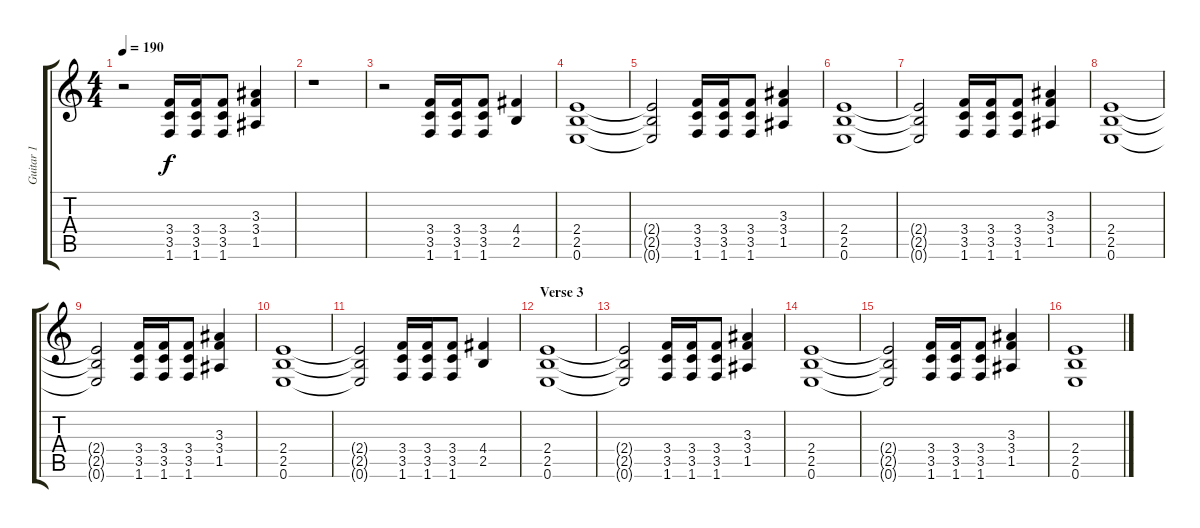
\track ("Guitar 1" "Guitar 1") {instrument distortionguitar}
\staff {score tabs}
\tuning (E4 B3 G3 D3 A2 E2) {hide}
\ts (4 4)
\tempo 190
\clef g2
\ks c
r.2{dy f} (3.4 3.5 1.6).16 (3.4 3.5 1.6).16 (3.4 3.5 1.6).8 (3.3 3.4 1.5).4 |
r.1 |
r.2 (3.4 3.5 1.6).16 (3.4 3.5 1.6).16 (3.4 3.5 1.6).8 (4.4 2.5).4 |
(2.4 2.5 0.6).1 |
(2.4{t} 2.5{t} 0.6{t}).2 (3.4 3.5 1.6).16 (3.4 3.5 1.6).16 (3.4 3.5 1.6).8 (3.3 3.4 1.5).4 |
(2.4 2.5 0.6).1 |
(2.4{t} 2.5{t} 0.6{t}).2 (3.4 3.5 1.6).16 (3.4 3.5 1.6).16 (3.4 3.5 1.6).8 (3.3 3.4 1.5).4 |
(2.4 2.5 0.6).1 |
(2.4{t} 2.5{t} 0.6{t}).2 (3.4 3.5 1.6).16 (3.4 3.5 1.6).16 (3.4 3.5 1.6).8 (3.3 3.4 1.5).4 |
(2.4 2.5 0.6).1 |
(2.4{t} 2.5{t} 0.6{t}).2 (3.4 3.5 1.6).16 (3.4 3.5 1.6).16 (3.4 3.5 1.6).8 (4.4 2.5).4 |
\section ("" "Verse 3")
(2.4 2.5 0.6).1 |
(2.4{t} 2.5{t} 0.6{t}).2 (3.4 3.5 1.6).16 (3.4 3.5 1.6).16 (3.4 3.5 1.6).8 (3.3 3.4 1.5).4 |
(2.4 2.5 0.6).1 |
(2.4{t} 2.5{t} 0.6{t}).2 (3.4 3.5 1.6).16 (3.4 3.5 1.6).16 (3.4 3.5 1.6).8 (3.3 3.4 1.5).4 |
(2.4 2.5 0.6).1
